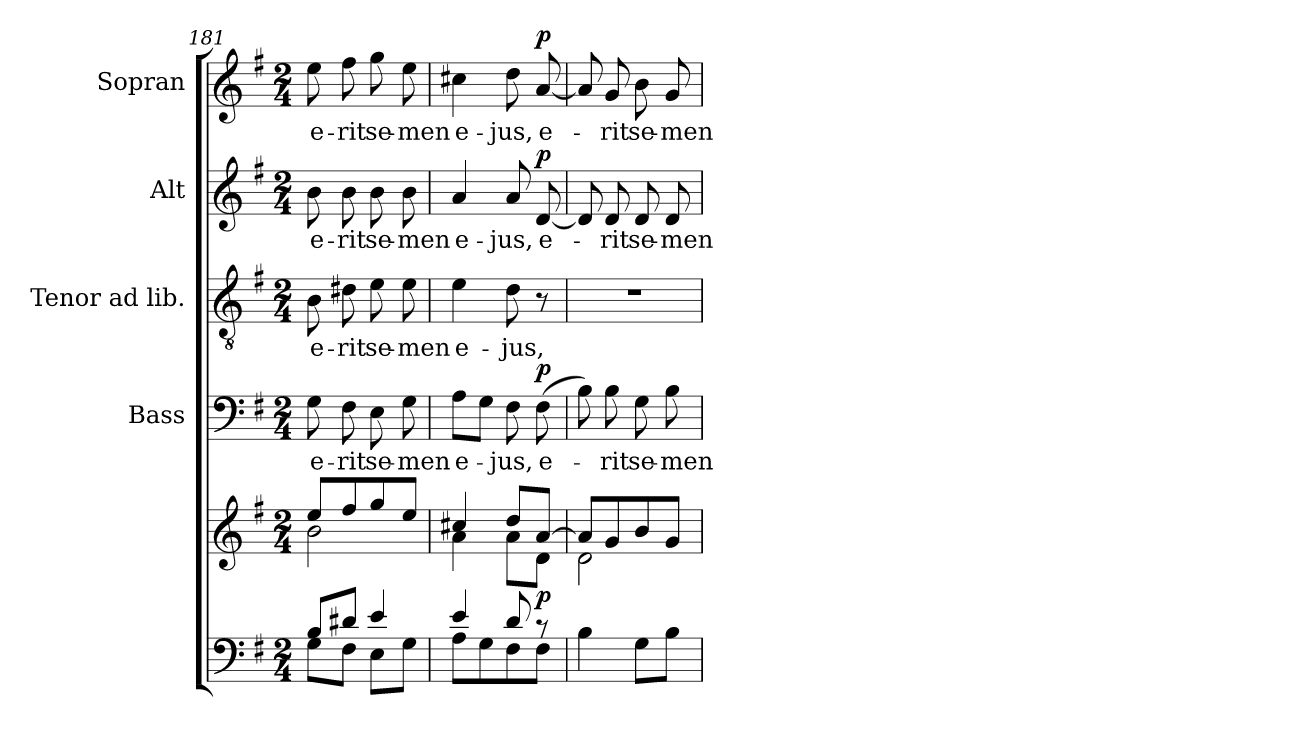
**kern	**kern	**dynam	**kern	**text	**dynam	**kern	**text	**kern	**text	**dynam	**kern	**text	**dynam
*part5	*part5	*part5	*part4	*part4	*part4	*part3	*part3	*part2	*part2	*part2	*part1	*part1	*part1
*staff6	*staff5	*staff5/6	*staff4	*staff4	*staff4	*staff3	*staff3	*staff2	*staff2	*staff2	*staff1	*staff1	*staff1
*	*	*	*I"Bass	*	*	*I"Tenor ad lib.	*	*I"Alt	*	*	*I"Sopran	*	*
*	*	*	*I'B.	*	*	*I'T.	*	*I'A.	*	*	*I'S.	*	*
*clefF4	*clefG2	*	*clefF4	*	*	*clefGv2	*	*clefG2	*	*	*clefG2	*	*
*k[f#]	*k[f#]	*	*k[f#]	*	*	*k[f#]	*	*k[f#]	*	*	*k[f#]	*	*
*G:	*G:	*	*G:	*	*	*G:	*	*G:	*	*	*G:	*	*
*M2/4	*M2/4	*	*M2/4	*	*	*M2/4	*	*M2/4	*	*	*M2/4	*	*
=181	=181	=181	=181	=181	=181	=181	=181	=181	=181	=181	=181	=181	=181
*^	*^	*	*	*	*	*	*	*	*	*	*	*	*
!	!	!	!	!	!	!LO:LY:b	!	!	!LO:LY:b	!	!LO:LY:b	!	!	!LO:LY:b	!
8B/L	8G\L	8ee/L	2b\	.	8G\	e-	.	8B\	e-	8b\	e-	.	8ee\	e-	.
!	!	!	!	!	!	!LO:LY:b	!	!	!LO:LY:b	!	!LO:LY:b	!	!	!LO:LY:b	!
8d#X/J	8F#\J	8ff#/	.	.	8F#\	-rit	.	8d#X\	-rit	8b\	-rit	.	8ff#\	-rit	.
!	!	!	!	!	!	!LO:LY:b	!	!	!LO:LY:b	!	!LO:LY:b	!	!	!LO:LY:b	!
4e/	8E\L	8gg/	.	.	8E\	se-	.	8e\	se-	8b\	se-	.	8gg\	se-	.
!	!	!	!	!	!	!LO:LY:b	!	!	!LO:LY:b	!	!LO:LY:b	!	!	!LO:LY:b	!
.	8G\J	8ee/J	.	.	8G\	-men	.	8e\	-men	8b\	-men	.	8ee\	-men	.
=182	=182	=182	=182	=182	=182	=182	=182	=182	=182	=182	=182	=182	=182	=182	=182
!	!	!	!	!	!	!LO:LY:b	!	!	!LO:LY:b	!	!LO:LY:b	!	!	!LO:LY:b	!
4e/	8A\L	4cc#X/	4a\	.	8A\L	e-	.	4e\	e-	4a/	e-	.	4cc#X\	e-	.
.	8G\	.	.	.	8G\J	.	.	.	.	.	.	.	.	.	.
!	!	!	!	!	!	!LO:LY:b	!	!	!LO:LY:b	!	!LO:LY:b	!	!	!LO:LY:b	!
8d/	8F#\	8dd/L	8a\L	.	8F#\	-jus,	.	8d\	-jus,	8a/	-jus,	.	8dd\	-jus,	.
!	!	!	!	!LO:DY:b	!	!LO:LY:b	!LO:DY:a	!	!	!	!LO:LY:b	!LO:DY:a	!	!LO:LY:b	!LO:DY:a
8rc	8F#\J	[>8a/J	8d\J	p	(>8F#\	e-	p	8r	.	[8d/	e-	p	[8a/	e-	p
*v	*v	*	*	*	*	*	*	*	*	*	*	*	*	*	*
!!LO:LB:g=z
=183	=183	=183	=183	=183	=183	=183	=183	=183	=183	=183	=183	=183	=183	=183
4B\	8a/L]	2d\	.	8B\)	.	.	2r	.	8d/]	.	.	8a/]	.	.
!	!	!	!	!	!LO:LY:b	!	!	!	!	!LO:LY:b	!	!	!LO:LY:b	!
.	8g/	.	.	8B\	-rit	.	.	.	8d/	-rit	.	8g/	-rit	.
!	!	!	!	!	!LO:LY:b	!	!	!	!	!LO:LY:b	!	!	!LO:LY:b	!
8G\L	8b/	.	.	8G\	se-	.	.	.	8d/	se-	.	8b\	se-	.
!	!	!	!	!	!LO:LY:b	!	!	!	!	!LO:LY:b	!	!	!LO:LY:b	!
8B\J	8g/J	.	.	8B\	-men	.	.	.	8d/	-men	.	8g/	-men	.
*	*v	*v	*	*	*	*	*	*	*	*	*	*	*	*
=	=	=	=	=	=	=	=	=	=	=	=	=	=
*-	*-	*-	*-	*-	*-	*-	*-	*-	*-	*-	*-	*-	*-
